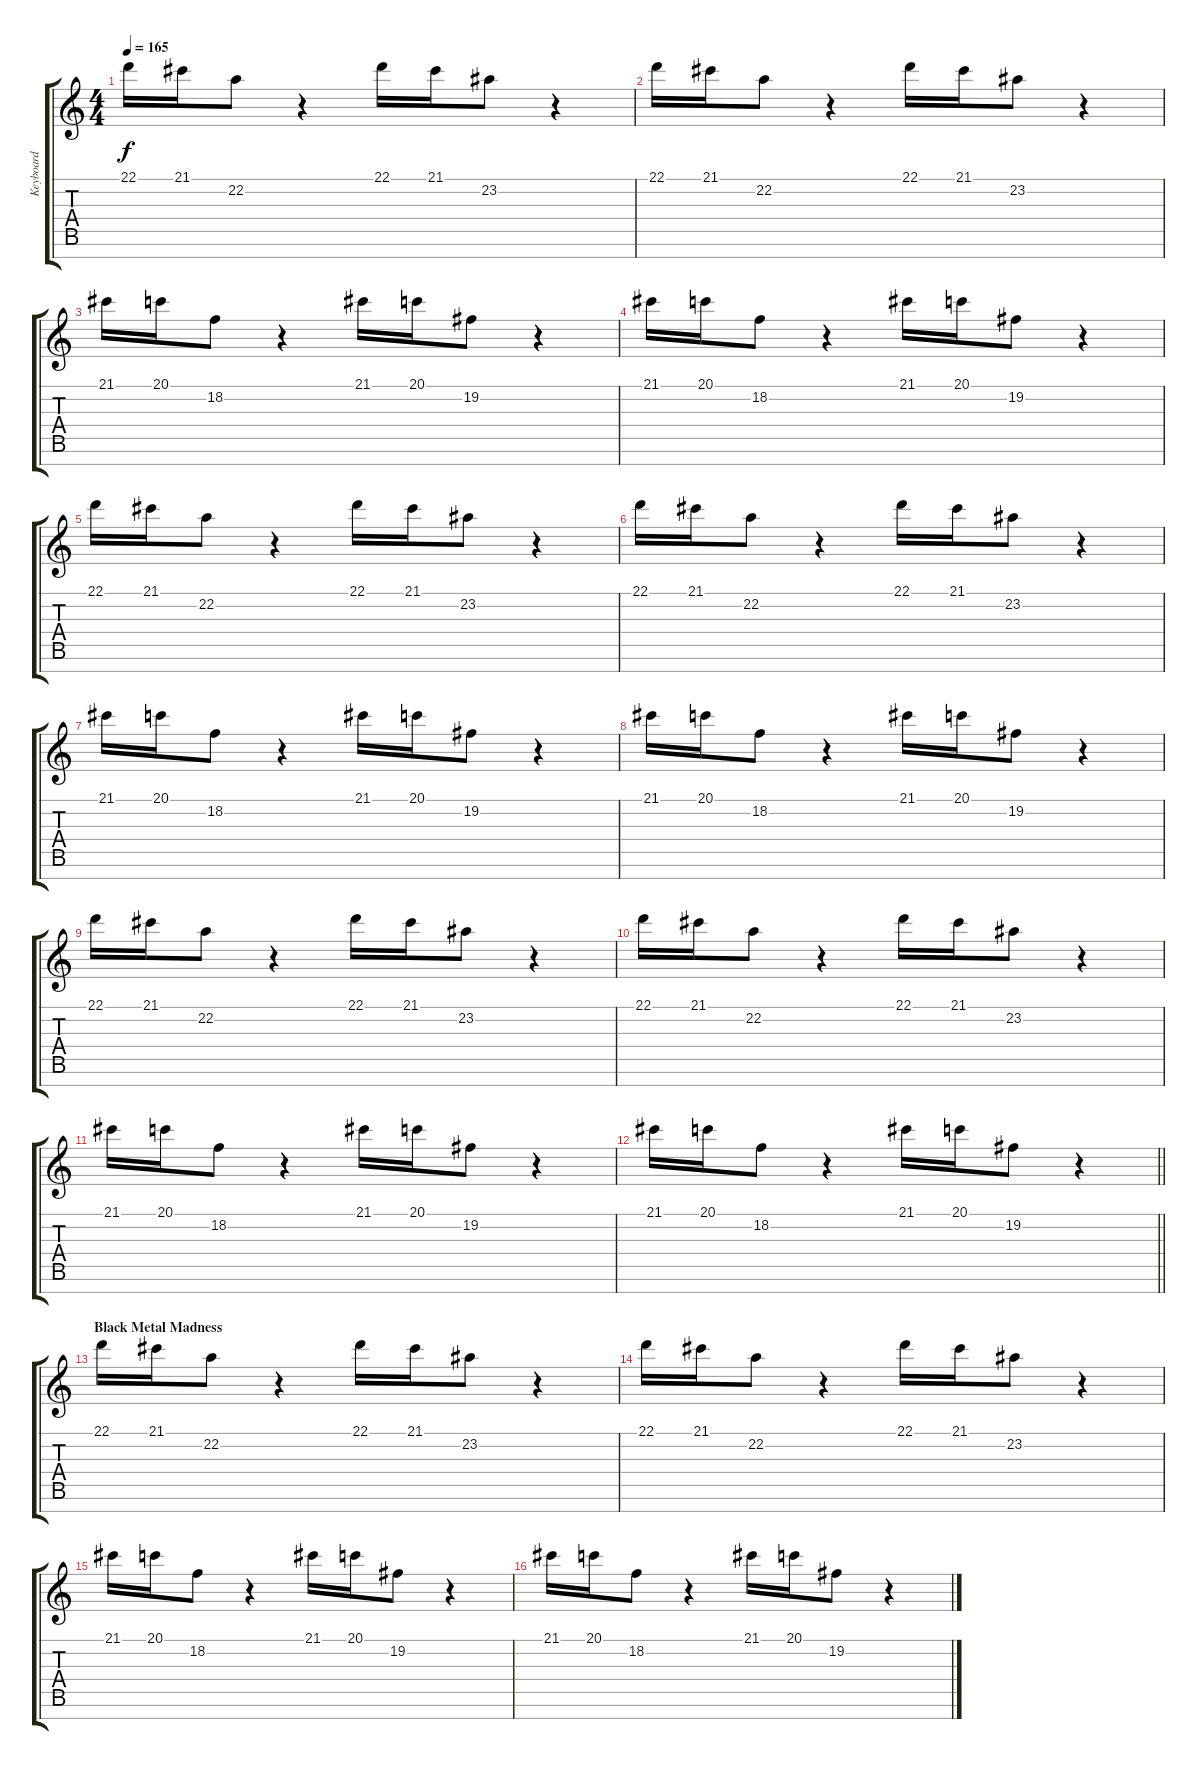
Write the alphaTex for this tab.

\track ("Keyboard" "Keyboard") {instrument stringensemble1}
\staff {score tabs}
\tuning (E4 B3 G3 D3 A2 E2 B1) {hide}
\ts (4 4)
\tempo 165
\clef g2
\ks c
22.1.16{dy f} 21.1.16 22.2.8 r.4 22.1.16 21.1.16 23.2.8 r.4 |
22.1.16 21.1.16 22.2.8 r.4 22.1.16 21.1.16 23.2.8 r.4 |
21.1.16 20.1.16 18.2.8 r.4 21.1.16 20.1.16 19.2.8 r.4 |
21.1.16 20.1.16 18.2.8 r.4 21.1.16 20.1.16 19.2.8 r.4 |
22.1.16 21.1.16 22.2.8 r.4 22.1.16 21.1.16 23.2.8 r.4 |
22.1.16 21.1.16 22.2.8 r.4 22.1.16 21.1.16 23.2.8 r.4 |
21.1.16 20.1.16 18.2.8 r.4 21.1.16 20.1.16 19.2.8 r.4 |
21.1.16 20.1.16 18.2.8 r.4 21.1.16 20.1.16 19.2.8 r.4 |
22.1.16 21.1.16 22.2.8 r.4 22.1.16 21.1.16 23.2.8 r.4 |
22.1.16 21.1.16 22.2.8 r.4 22.1.16 21.1.16 23.2.8 r.4 |
21.1.16 20.1.16 18.2.8 r.4 21.1.16 20.1.16 19.2.8 r.4 |
\barLineRight lightlight
21.1.16 20.1.16 18.2.8 r.4 21.1.16 20.1.16 19.2.8 r.4 |
\section ("" "Black Metal Madness")
22.1.16 21.1.16 22.2.8 r.4 22.1.16 21.1.16 23.2.8 r.4 |
22.1.16 21.1.16 22.2.8 r.4 22.1.16 21.1.16 23.2.8 r.4 |
21.1.16 20.1.16 18.2.8 r.4 21.1.16 20.1.16 19.2.8 r.4 |
21.1.16 20.1.16 18.2.8 r.4 21.1.16 20.1.16 19.2.8 r.4
